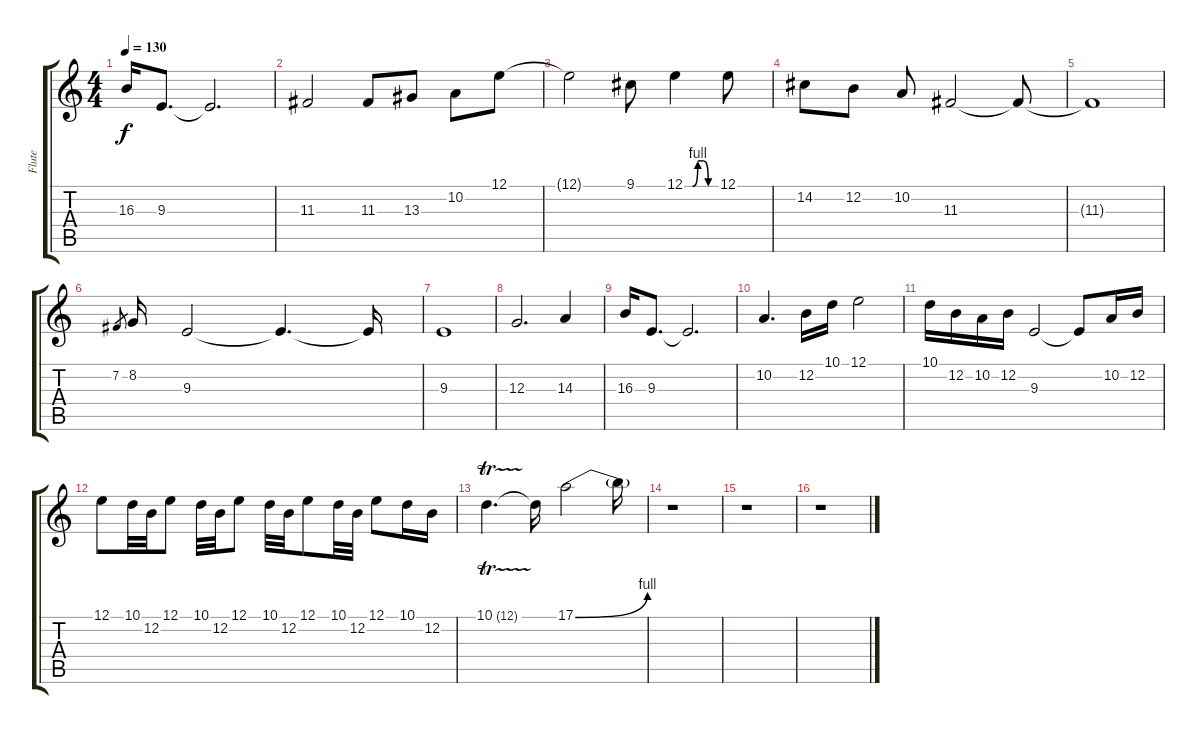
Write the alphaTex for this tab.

\track ("Flute" "Flute") {instrument flute}
\staff {score tabs}
\tuning (E4 B3 G3 D3 A2 E2) {hide}
\ts (4 4)
\tempo 130
\clef g2
\ks c
16.3.16{dy f} 9.3.8{d} 9.3{t}.2{d} |
11.3.2 11.3.8 13.3.8 10.2.8 12.1.8 |
12.1{t}.2 9.1.8 12.1{be (custom 0 0 15 0 25 4 35 4 45 0 60 0)}.4 12.1.8 |
14.2.8 12.2.8 10.2.8 11.3.2 11.3{t}.8 |
11.3{t}.1 |
7.2.8{gr} 8.2.16 9.3.2 9.3{t}.4{d} 9.3{t}.16 |
9.3.1 |
12.3.2{d} 14.3.4 |
16.3.16 9.3.8{d} 9.3{t}.2{d} |
10.2.4{d} 12.2.16 10.1.16 12.1.2 |
10.1.16 12.2.16 10.2.16 12.2.16 9.3.2 9.3{t}.8 10.2.16 12.2.16 |
12.1.8 10.1.32 12.2.32 12.1.8 10.1.32 12.2.32 12.1.8 10.1.32 12.2.32 12.1.8 10.1.32 12.2.32 12.1.8 10.1.16 12.2.16 |
10.1{tr (12 32)}.4{d} 10.1{t}.16 17.1{be (bend 0 0 60 4)}.2 17.1{t}.16 |
r.1 |
r.1 |
r.1
